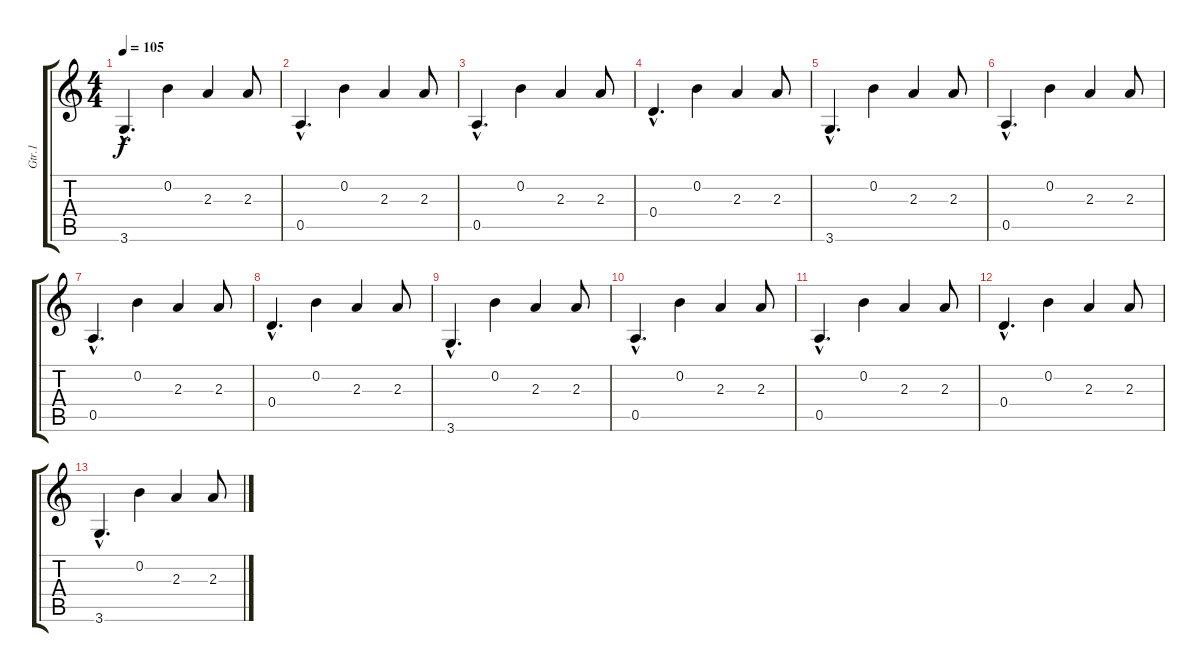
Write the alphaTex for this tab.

\track ("Gtr.1" "Gtr.1") {instrument overdrivenguitar}
\staff {score tabs}
\tuning (E4 B3 G3 D3 A2 E2) {hide}
\ts (4 4)
\tempo 105
\clef g2
\ks c
3.6{hac}.4{d dy f} 0.2.4 2.3.4 2.3.8 |
0.5{hac}.4{d} 0.2.4 2.3.4 2.3.8 |
0.5{hac}.4{d} 0.2.4 2.3.4 2.3.8 |
0.4{hac}.4{d} 0.2.4 2.3.4 2.3.8 |
3.6{hac}.4{d} 0.2.4 2.3.4 2.3.8 |
0.5{hac}.4{d} 0.2.4 2.3.4 2.3.8 |
0.5{hac}.4{d} 0.2.4 2.3.4 2.3.8 |
0.4{hac}.4{d} 0.2.4 2.3.4 2.3.8 |
3.6{hac}.4{d} 0.2.4 2.3.4 2.3.8 |
0.5{hac}.4{d volume 0} 0.2.4 2.3.4 2.3.8 |
0.5{hac}.4{d} 0.2.4 2.3.4 2.3.8 |
0.4{hac}.4{d} 0.2.4 2.3.4 2.3.8 |
3.6{hac}.4{d} 0.2.4 2.3.4 2.3.8
